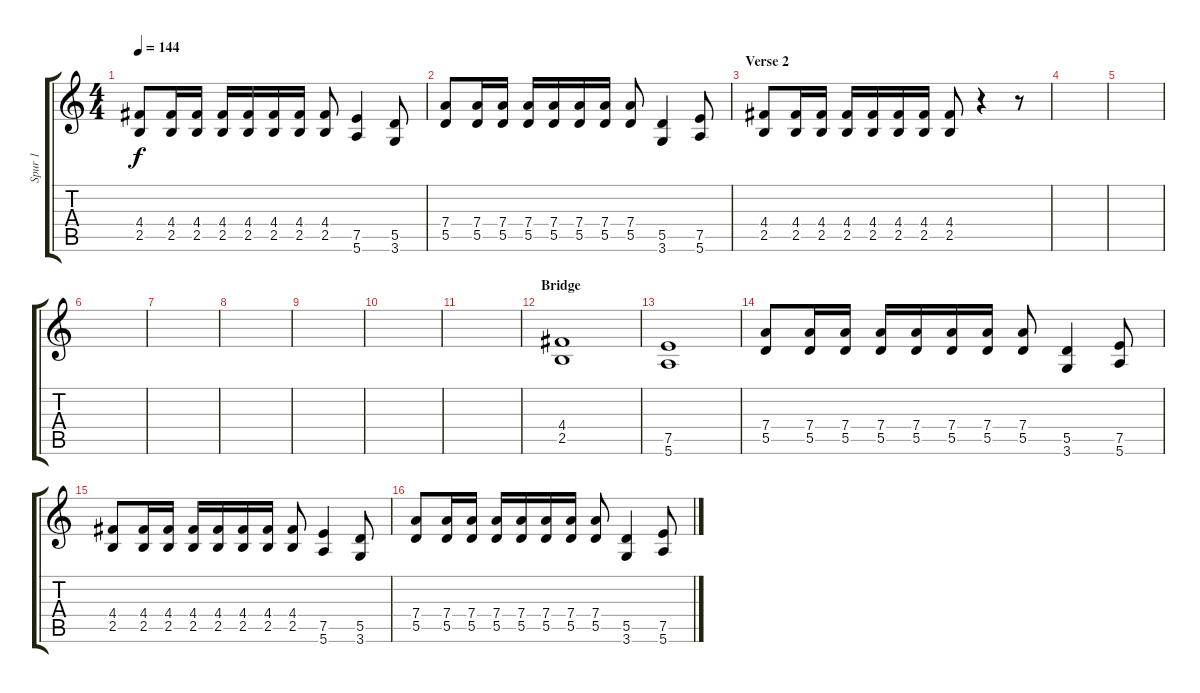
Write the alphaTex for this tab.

\track ("Spur 1" "Spur 1") {instrument distortionguitar}
\staff {score tabs}
\tuning (E4 B3 G3 D3 A2 E2) {hide}
\ts (4 4)
\tempo 144
\clef g2
\ks c
(4.4 2.5).8{dy f} (4.4 2.5).16 (4.4 2.5).16 (4.4 2.5).16 (4.4 2.5).16 (4.4 2.5).16 (4.4 2.5).16 (4.4 2.5).8 (7.5 5.6).4 (5.5 3.6).8 |
(7.4 5.5).8 (7.4 5.5).16 (7.4 5.5).16 (7.4 5.5).16 (7.4 5.5).16 (7.4 5.5).16 (7.4 5.5).16 (7.4 5.5).8 (5.5 3.6).4 (7.5 5.6).8 |
\section ("" "Verse 2")
(4.4 2.5).8 (4.4 2.5).16 (4.4 2.5).16 (4.4 2.5).16 (4.4 2.5).16 (4.4 2.5).16 (4.4 2.5).16 (4.4 2.5).8 r.4 r.8 |
|
|
|
|
|
|
|
|
\section ("" "Bridge")
(4.4 2.5).1 |
(7.5 5.6).1 |
(7.4 5.5).8 (7.4 5.5).16 (7.4 5.5).16 (7.4 5.5).16 (7.4 5.5).16 (7.4 5.5).16 (7.4 5.5).16 (7.4 5.5).8 (5.5 3.6).4 (7.5 5.6).8 |
(4.4 2.5).8 (4.4 2.5).16 (4.4 2.5).16 (4.4 2.5).16 (4.4 2.5).16 (4.4 2.5).16 (4.4 2.5).16 (4.4 2.5).8 (7.5 5.6).4 (5.5 3.6).8 |
(7.4 5.5).8 (7.4 5.5).16 (7.4 5.5).16 (7.4 5.5).16 (7.4 5.5).16 (7.4 5.5).16 (7.4 5.5).16 (7.4 5.5).8 (5.5 3.6).4 (7.5 5.6).8
